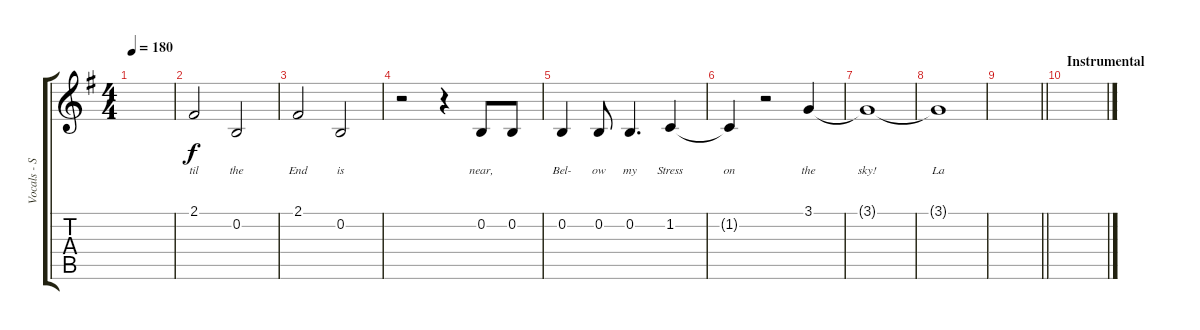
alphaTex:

\track ("Vocals - Simon Neil" "Vocals - S") {instrument altosax}
\staff {score tabs}
\tuning (E4 B3 G3 D3 A2 E2) {hide}
\ts (4 4)
\tempo 180
\clef g2
\ks eminor
|
2.1.2{lyrics (0 "til") lyrics (1 "") lyrics (2 "") lyrics (3 "") lyrics (4 "")} 0.2.2{lyrics (0 "the") lyrics (1 "") lyrics (2 "") lyrics (3 "") lyrics (4 "")} |
2.1.2{lyrics (0 "End") lyrics (1 "") lyrics (2 "") lyrics (3 "") lyrics (4 "")} 0.2.2{lyrics (0 "is") lyrics (1 "") lyrics (2 "") lyrics (3 "") lyrics (4 "")} |
r.2 r.4 0.2.8{lyrics (0 "near,") lyrics (1 "") lyrics (2 "") lyrics (3 "") lyrics (4 "")} 0.2.8{lyrics (0 "") lyrics (1 "") lyrics (2 "") lyrics (3 "") lyrics (4 "")} |
0.2.4{lyrics (0 "Bel-") lyrics (1 "") lyrics (2 "") lyrics (3 "") lyrics (4 "")} 0.2.8{lyrics (0 "ow") lyrics (1 "") lyrics (2 "") lyrics (3 "") lyrics (4 "")} 0.2.4{d lyrics (0 "my") lyrics (1 "") lyrics (2 "") lyrics (3 "") lyrics (4 "")} 1.2.4{lyrics (0 "Stress") lyrics (1 "") lyrics (2 "") lyrics (3 "") lyrics (4 "")} |
1.2{t}.4{lyrics (0 "on") lyrics (1 "") lyrics (2 "") lyrics (3 "") lyrics (4 "")} r.2 3.1.4{lyrics (0 "the") lyrics (1 "") lyrics (2 "") lyrics (3 "") lyrics (4 "")} |
3.1{t}.1{lyrics (0 "sky!") lyrics (1 "") lyrics (2 "") lyrics (3 "") lyrics (4 "")} |
3.1{t}.1{lyrics (0 "La") lyrics (1 "") lyrics (2 "") lyrics (3 "") lyrics (4 "")} |
\barLineRight lightlight
|
\section ("" "Instrumental")
